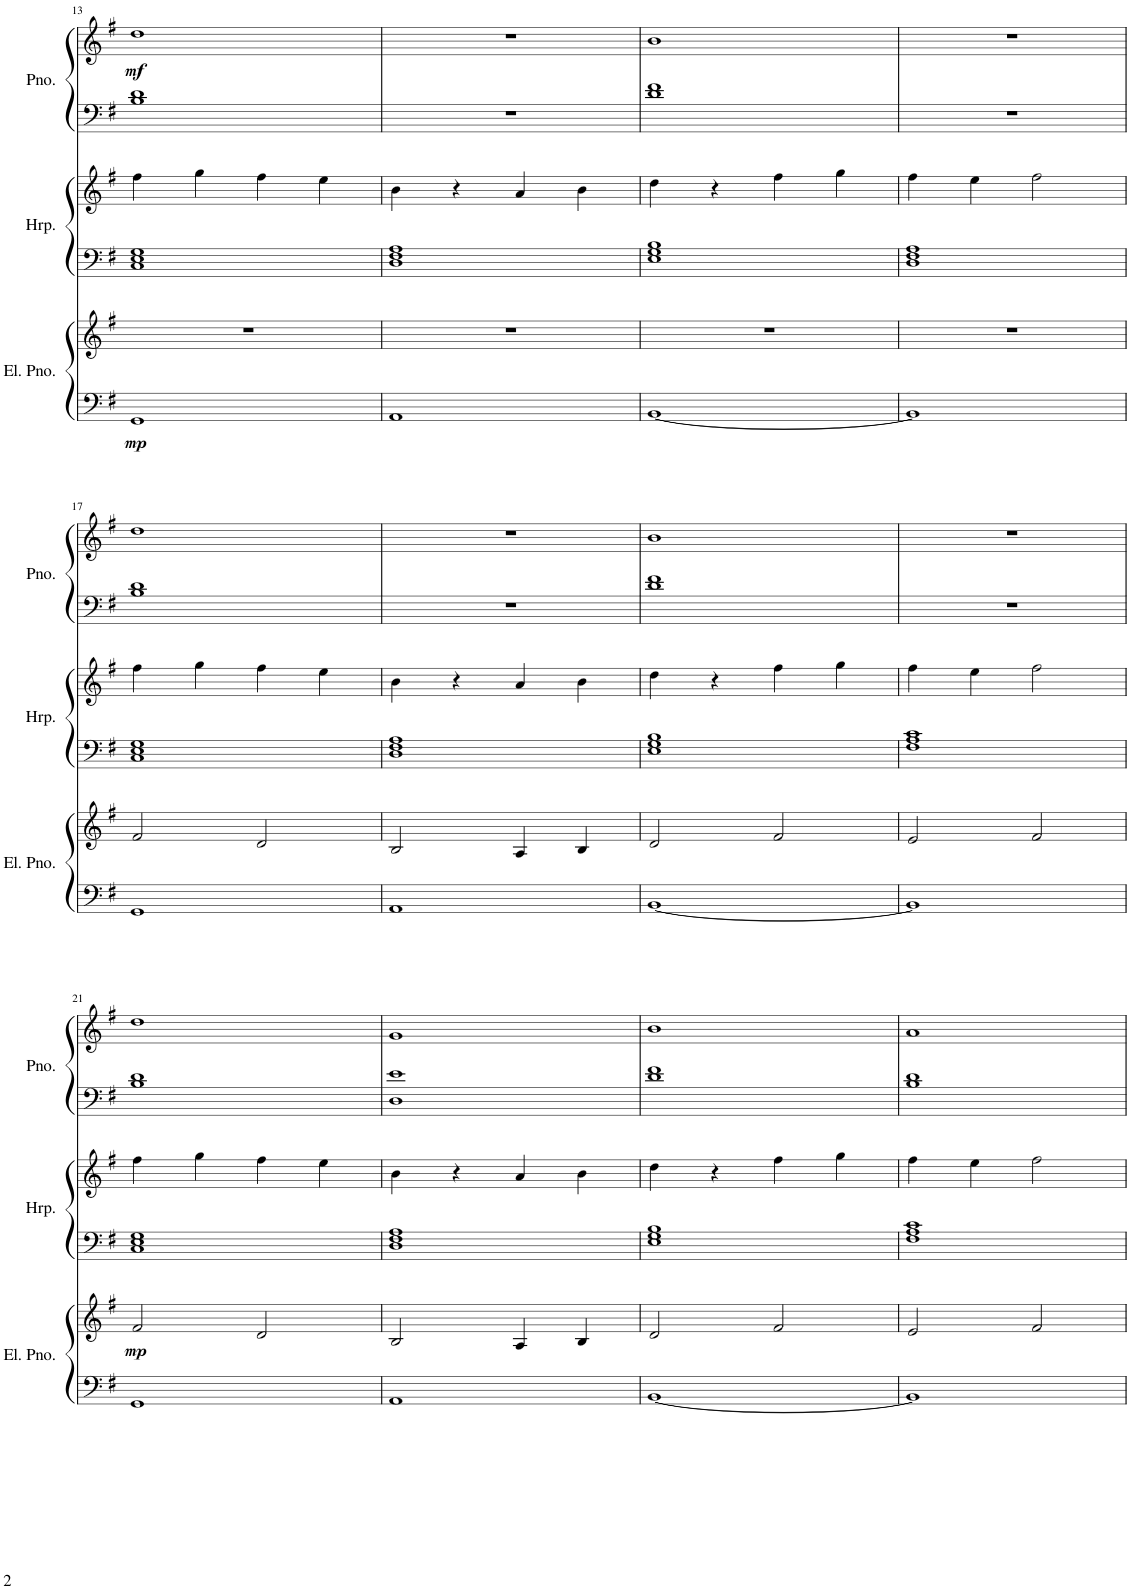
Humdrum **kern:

**kern	**kern	**dynam	**kern	**kern	**kern	**kern	**dynam
*part3	*part3	*part3	*part2	*part2	*part1	*part1	*part1
*staff6	*staff5	*staff5/6	*staff4	*staff3	*staff2	*staff1	*staff1/2
*I"エレクトリックピアノ	*	*	*I"ハープ	*	*I"Piano	*	*
*	*	*	*	*	*I'Pno.	*	*
!!LO:PB:g=z
*clefF4	*clefG2	*	*clefF4	*clefG2	*clefF4	*clefG2	*
*k[f#]	*k[f#]	*	*k[f#]	*k[f#]	*k[f#]	*k[f#]	*
*M4/4	*M4/4	*	*M4/4	*M4/4	*M4/4	*M4/4	*
=13	=13	=13	=13	=13	=13	=13	=13
!	!	!LO:DY:b=2	!	!	!	!	!LO:DY:b
1GG	1r	mp	1C 1E 1G	4ff#\	1B 1d	1dd	mf
.	.	.	.	4gg\	.	.	.
.	.	.	.	4ff#\	.	.	.
.	.	.	.	4ee\	.	.	.
=14	=14	=14	=14	=14	=14	=14	=14
1AA	1r	.	1D 1F# 1A	4b\	1r	1r	.
.	.	.	.	4r	.	.	.
.	.	.	.	4a/	.	.	.
.	.	.	.	4b\	.	.	.
=15	=15	=15	=15	=15	=15	=15	=15
[1BB	1r	.	1E 1G 1B	4dd\	1d 1f#	1b	.
.	.	.	.	4r	.	.	.
.	.	.	.	4ff#\	.	.	.
.	.	.	.	4gg\	.	.	.
=16	=16	=16	=16	=16	=16	=16	=16
1BB]	1r	.	1D 1F# 1A	4ff#\	1r	1r	.
.	.	.	.	4ee\	.	.	.
.	.	.	.	2ff#\	.	.	.
!!LO:LB:g=z
=17	=17	=17	=17	=17	=17	=17	=17
1GG	2f#/	.	1C 1E 1G	4ff#\	1B 1d	1dd	.
.	.	.	.	4gg\	.	.	.
.	2d/	.	.	4ff#\	.	.	.
.	.	.	.	4ee\	.	.	.
=18	=18	=18	=18	=18	=18	=18	=18
1AA	2B/	.	1D 1F# 1A	4b\	1r	1r	.
.	.	.	.	4r	.	.	.
.	4A/	.	.	4a/	.	.	.
.	4B/	.	.	4b\	.	.	.
=19	=19	=19	=19	=19	=19	=19	=19
[1BB	2d/	.	1E 1G 1B	4dd\	1d 1f#	1b	.
.	.	.	.	4r	.	.	.
.	2f#/	.	.	4ff#\	.	.	.
.	.	.	.	4gg\	.	.	.
=20	=20	=20	=20	=20	=20	=20	=20
1BB]	2e/	.	1F# 1A 1c	4ff#\	1r	1r	.
.	.	.	.	4ee\	.	.	.
.	2f#/	.	.	2ff#\	.	.	.
!!LO:LB:g=z
=21	=21	=21	=21	=21	=21	=21	=21
!	!	!LO:DY:b	!	!	!	!	!
1GG	2f#/	mp	1C 1E 1G	4ff#\	1B 1d	1dd	.
.	.	.	.	4gg\	.	.	.
.	2d/	.	.	4ff#\	.	.	.
.	.	.	.	4ee\	.	.	.
=22	=22	=22	=22	=22	=22	=22	=22
1AA	2B/	.	1D 1F# 1A	4b\	1D 1e	1g	.
.	.	.	.	4r	.	.	.
.	4A/	.	.	4a/	.	.	.
.	4B/	.	.	4b\	.	.	.
=23	=23	=23	=23	=23	=23	=23	=23
[1BB	2d/	.	1E 1G 1B	4dd\	1d 1f#	1b	.
.	.	.	.	4r	.	.	.
.	2f#/	.	.	4ff#\	.	.	.
.	.	.	.	4gg\	.	.	.
=24	=24	=24	=24	=24	=24	=24	=24
1BB]	2e/	.	1F# 1A 1c	4ff#\	1B 1d	1a	.
.	.	.	.	4ee\	.	.	.
.	2f#/	.	.	2ff#\	.	.	.
=	=	=	=	=	=	=	=
*-	*-	*-	*-	*-	*-	*-	*-
